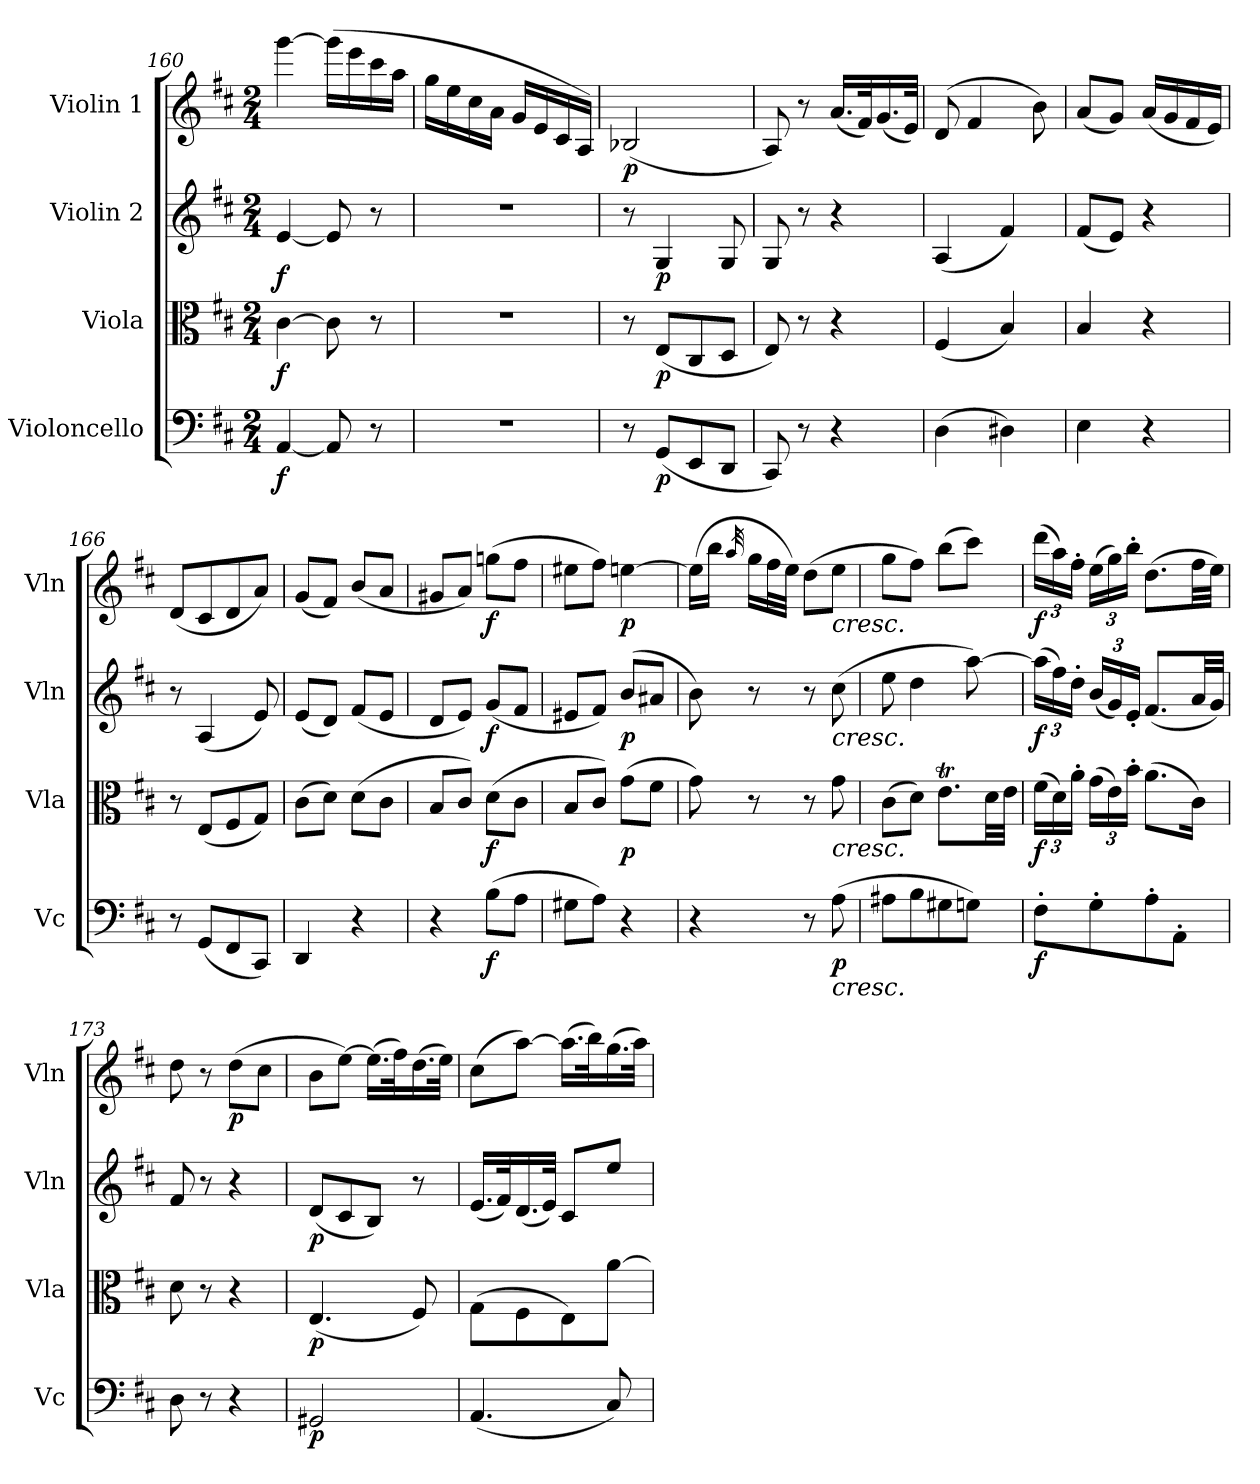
**kern	**dynam	**kern	**dynam	**kern	**dynam	**kern	**dynam
*part4	*part4	*part3	*part3	*part2	*part2	*part1	*part1
*staff4	*staff4	*staff3	*staff3	*staff2	*staff2	*staff1	*staff1
*I"Violoncello	*	*I"Viola	*	*I"Violin 2	*	*I"Violin 1	*
*I'Vc	*	*I'Vla	*	*I'Vln	*	*I'Vln	*
*clefF4	*	*clefC3	*	*clefG2	*	*clefG2	*
*k[f#c#]	*	*k[f#c#]	*	*k[f#c#]	*	*k[f#c#]	*
*M2/4	*	*M2/4	*	*M2/4	*	*M2/4	*
=160	=160	=160	=160	=160	=160	=160	=160
!	!LO:DY:b	!	!LO:DY:b	!	!LO:DY:b	!	!LO:DY:b
[4AA/	f	[4c#\	f	[4e/	f	[4ggg\	other-dynamics
8AA/]	.	8c#\]	.	8e/]	.	(>16ggg\LL]	.
.	.	.	.	.	.	16eee\	.
8r	.	8r	.	8r	.	16ccc#\	.
.	.	.	.	.	.	16aa\JJ	.
=161	=161	=161	=161	=161	=161	=161	=161
2r	.	2r	.	2r	.	16gg\LL	.
.	.	.	.	.	.	16ee\	.
.	.	.	.	.	.	16cc#\	.
.	.	.	.	.	.	16a\JJ	.
.	.	.	.	.	.	16g/LL	.
.	.	.	.	.	.	16e/	.
.	.	.	.	.	.	16c#/	.
.	.	.	.	.	.	16A/JJ)	.
!!LO:LB:g=z
=162	=162	=162	=162	=162	=162	=162	=162
!	!	!	!	!	!	!	!LO:DY:b
8r	.	8r	.	8r	.	(<2B-X/	p
!	!LO:DY:b	!	!LO:DY:b	!	!LO:DY:b	!	!
(<8GG/L	p	(<8E/L	p	4G/	p	.	.
8EE/	.	8C#/	.	.	.	.	.
8DD/J	.	8D/J	.	8G/	.	.	.
=163	=163	=163	=163	=163	=163	=163	=163
8CC#/)	.	8E/)	.	8G/	.	8A/)	.
8r	.	8r	.	8r	.	8r	.
4r	.	4r	.	4r	.	(<16.a/LL	.
.	.	.	.	.	.	32f#/K)	.
.	.	.	.	.	.	(<16.g/	.
.	.	.	.	.	.	32e/JJk)	.
=164	=164	=164	=164	=164	=164	=164	=164
(>4D\	.	(<4F#/	.	(<4A/	.	(>8d/	.
.	.	.	.	.	.	4f#/	.
4D#X\)	.	4B/)	.	4f#/)	.	.	.
.	.	.	.	.	.	8b\)	.
=165	=165	=165	=165	=165	=165	=165	=165
4E\	.	4B/	.	(<8f#/L	.	(<8a/L	.
.	.	.	.	8e/J)	.	8g/J)	.
4r	.	4r	.	4r	.	(<16a/LL	.
.	.	.	.	.	.	16g/	.
.	.	.	.	.	.	16f#/	.
.	.	.	.	.	.	16e/JJ)	.
=166	=166	=166	=166	=166	=166	=166	=166
8r	.	8r	.	8r	.	(<8d/L	.
(<8GG/L	.	(<8E/L	.	(<4A/	.	8c#/	.
8FF#/	.	8F#/	.	.	.	8d/	.
8CC#/J)	.	8G/J)	.	8e/)	.	8a/J)	.
=167	=167	=167	=167	=167	=167	=167	=167
4DD/	.	(>8c#\L	.	(<8e/L	.	(<8g/L	.
.	.	8d\J)	.	8d/J)	.	8f#/J)	.
4r	.	(>8d\L	.	(<8f#/L	.	(<8b/L	.
.	.	8c#\J	.	8e/J	.	8a/J	.
=168	=168	=168	=168	=168	=168	=168	=168
4r	.	8B/L	.	8d/L	.	8g#X/L	.
.	.	8c#/J)	.	8e/J)	.	8a/J)	.
!	!LO:DY:b	!	!LO:DY:b	!	!LO:DY:b	!	!LO:DY:b
(>8B\L	f	(>8d\L	f	(<8g/L	f	(>8ggn\L	f
8A\J	.	8c#\J	.	8f#/J	.	8ff#\J	.
=169	=169	=169	=169	=169	=169	=169	=169
8G#X\L	.	8B/L	.	8e#X/L	.	8ee#X\L	.
8A\J)	.	8c#/J)	.	8f#/J)	.	8ff#\J)	.
!	!	!	!LO:DY:b	!	!LO:DY:b	!	!LO:DY:b
4r	.	(>8g\L	p	(>8b/L	p	[4een\	p
.	.	8f#\J	.	8a#X/J	.	.	.
=170	=170	=170	=170	=170	=170	=170	=170
4r	.	8g\)	.	8b\)	.	(>16ee\LL]	.
.	.	.	.	.	.	16bb\JJ	.
.	.	.	.	.	.	32qaa/	.
.	.	8r	.	8r	.	16gg\LL	.
.	.	.	.	.	.	32ff#\L	.
.	.	.	.	.	.	32ee\JJJ)	.
8r	.	8r	.	8r	.	(>8dd\L	.
!	!	!	!	!	!	!LO:TX:b:i:t=cresc.	!
!	!	!	!	!LO:TX:b:i:t=cresc.	!	!	!
!	!	!LO:TX:b:i:t=cresc.	!	!	!	!	!
!LO:TX:b:i:t=cresc.	!	!	!	!	!	!	!
!	!LO:DY:b	!	!	!	!	!	!
(>8A\	p	8g\	.	(>8cc#\	.	8ee\J	.
=171	=171	=171	=171	=171	=171	=171	=171
8A#X\L	.	(>8c#\L	.	8ee\	.	8gg\L	.
8B\	.	8d\J)	.	4dd\	.	8ff#\J)	.
8G#X\	.	8.eT\L	.	.	.	(>8bb\L	.
8Gn\J)	.	.	.	[8aa\)	.	8ccc#\J)	.
.	.	32d\LL	.	.	.	.	.
.	.	32e\JJJ	.	.	.	.	.
=172	=172	=172	=172	=172	=172	=172	=172
*	*	*Xbrackettup	*	*Xbrackettup	*	*Xbrackettup	*
!	!LO:DY:b	!	!LO:DY:b	!	!LO:DY:b	!	!LO:DY:b
8F#'\L	f	(>24f#\LL	f	(>24aa\LL]	f	(>24ddd\LL	f
.	.	24d\)	.	24ff#\)	.	24aa\)	.
.	.	24a'\JJ	.	24dd'\JJ	.	24ff#'\JJ	.
8G'\	.	(>24g\LL	.	(<24b/LL	.	(>24ee\LL	.
.	.	24e\)	.	24g/)	.	24gg\)	.
.	.	24b'\JJ	.	24e'/JJ	.	24bb'\JJ	.
8A'\	.	(>8.a\L	.	(<8.f#/L	.	(>8.dd\L	.
8AA'\J	.	.	.	.	.	.	.
.	.	16c#\Jk)	.	32a/LL	.	32ff#\LL	.
.	.	.	.	32g/JJJ)	.	32ee\JJJ)	.
=173	=173	=173	=173	=173	=173	=173	=173
8D\	.	8d\	.	8f#/	.	8dd\	.
8r	.	8r	.	8r	.	8r	.
!	!	!	!	!	!	!	!LO:DY:b
4r	.	4r	.	4r	.	(>8dd\L	p
.	.	.	.	.	.	8cc#\J	.
=174	=174	=174	=174	=174	=174	=174	=174
!	!LO:DY:b	!	!LO:DY:b	!	!LO:DY:b	!	!
2GG#X/	p	(<4.E/	p	(<8d/L	p	8b\L	.
.	.	.	.	8c#/	.	[8ee\J)	.
.	.	.	.	8B/J)	.	(>16.ee\LL]	.
.	.	.	.	.	.	32ff#\K)	.
.	.	8F#/)	.	8r	.	(>16.dd\	.
.	.	.	.	.	.	32ee\JJk)	.
!!LO:LB:g=z
=175	=175	=175	=175	=175	=175	=175	=175
(<4.AA/	.	(>8G\L	.	(<16.e/LL	.	(>8cc#\L	.
.	.	.	.	32f#/K)	.	.	.
.	.	8F#\	.	(<16.d/	.	[8aa\J)	.
.	.	.	.	32e/JJk)	.	.	.
.	.	8E\)	.	8c#/L	.	(>16.aa\LL]	.
.	.	.	.	.	.	32bb\K)	.
8C#/)	.	[8a\J	.	8ee/J	.	(>16.gg\	.
.	.	.	.	.	.	32aa\JJk)	.
=	=	=	=	=	=	=	=
*-	*-	*-	*-	*-	*-	*-	*-
